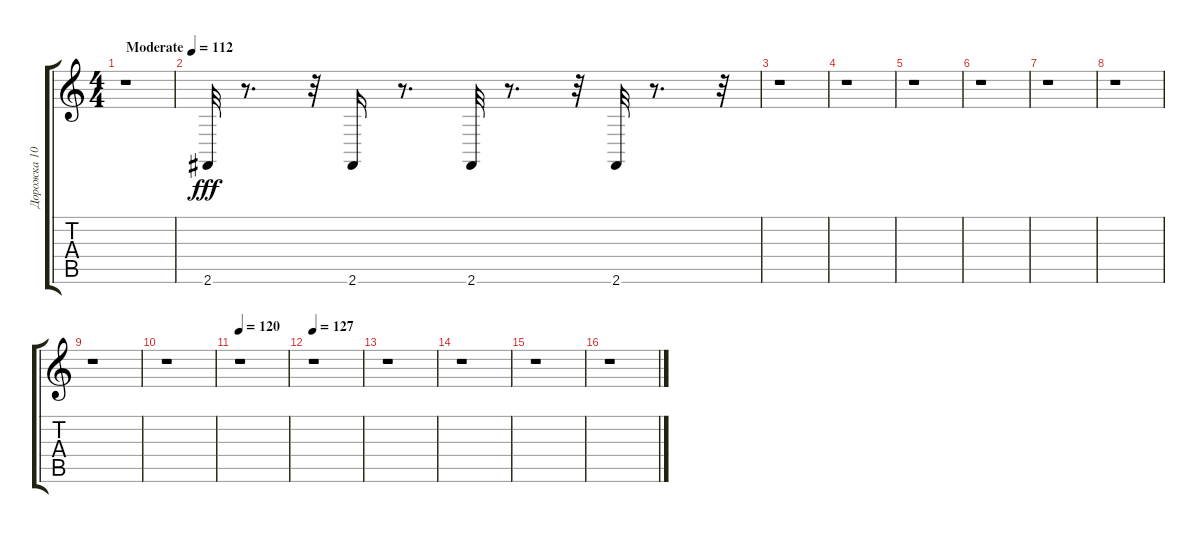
\track ("Дорожка 10" "Дорожка 10") {instrument drawbarorgan}
\staff {score tabs}
\tuning (E4 B3 G3 D3 A2 E2) {hide}
\ts (4 4)
\tempo (112 "Moderate")
\clef g2
\ks c
r.1{dy fff instrument drawbarorgan} |
2.6.32 r.8{d} r.32 2.6.16 r.8{d} 2.6.32 r.8{d} r.32 2.6.32 r.8{d} r.32 |
r.1 |
r.1 |
r.1 |
r.1 |
r.1 |
r.1 |
r.1 |
r.1 |
\tempo 120
r.1 |
\tempo 127
r.1 |
r.1 |
r.1 |
r.1 |
r.1
